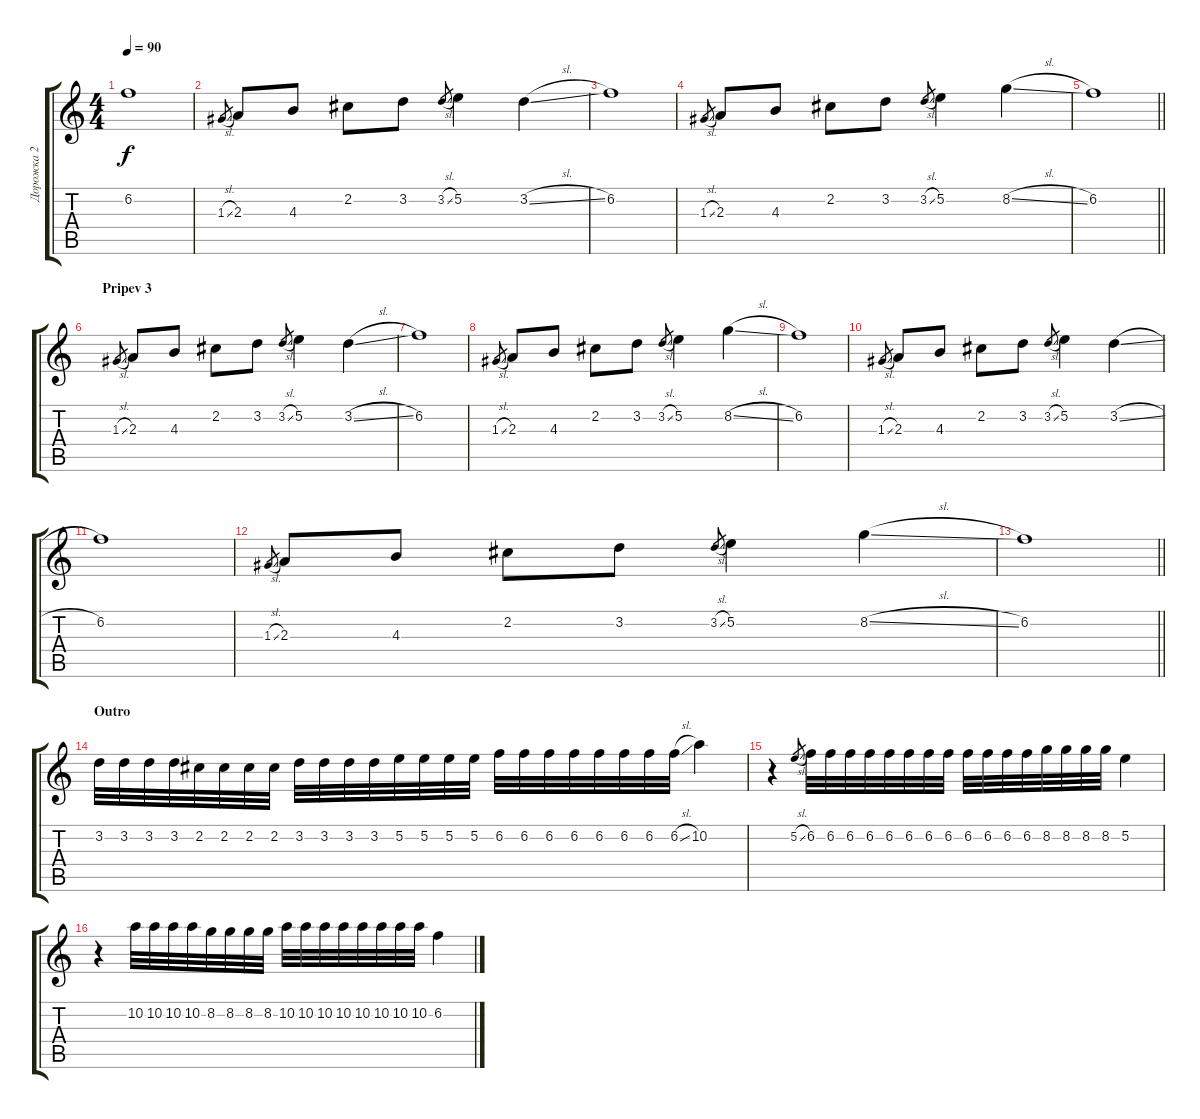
\track ("Дорожка 2" "Дорожка 2") {instrument acousticguitarsteel}
\staff {score tabs}
\tuning (E4 B3 G3 D3 A2 E2) {hide}
\ts (4 4)
\tempo 90
\clef g2
\ks c
6.2.1{dy f} |
1.3{sl}.8{gr} 2.3.8 4.3.8 2.2.8 3.2.8 3.2{sl}.8{gr} 5.2.4 3.2{sl}.4 |
6.2.1 |
1.3{sl}.8{gr} 2.3.8 4.3.8 2.2.8 3.2.8 3.2{sl}.8{gr} 5.2.4 8.2{sl}.4 |
\barLineRight lightlight
6.2.1 |
\section ("" "Pripev 3")
1.3{sl}.8{gr} 2.3.8 4.3.8 2.2.8 3.2.8 3.2{sl}.8{gr} 5.2.4 3.2{sl}.4 |
6.2.1 |
1.3{sl}.8{gr} 2.3.8 4.3.8 2.2.8 3.2.8 3.2{sl}.8{gr} 5.2.4 8.2{sl}.4 |
6.2.1 |
1.3{sl}.8{gr} 2.3.8 4.3.8 2.2.8 3.2.8 3.2{sl}.8{gr} 5.2.4 3.2{sl}.4 |
6.2.1 |
1.3{sl}.8{gr} 2.3.8 4.3.8 2.2.8 3.2.8 3.2{sl}.8{gr} 5.2.4 8.2{sl}.4 |
\barLineRight lightlight
6.2.1 |
\section ("" "Outro")
3.2.32 3.2.32 3.2.32 3.2.32 2.2.32 2.2.32 2.2.32 2.2.32 3.2.32 3.2.32 3.2.32 3.2.32 5.2.32 5.2.32 5.2.32 5.2.32 6.2.32 6.2.32 6.2.32 6.2.32 6.2.32 6.2.32 6.2.32 6.2{sl}.32 10.2.4 |
r.4 5.2{sl}.8{gr} 6.2.32 6.2.32 6.2.32 6.2.32 6.2.32 6.2.32 6.2.32 6.2.32 6.2.32 6.2.32 6.2.32 6.2.32 8.2.32 8.2.32 8.2.32 8.2.32 5.2.4 |
r.4 10.2.32 10.2.32 10.2.32 10.2.32 8.2.32 8.2.32 8.2.32 8.2.32 10.2.32 10.2.32 10.2.32 10.2.32 10.2.32 10.2.32 10.2.32 10.2.32 6.2.4
